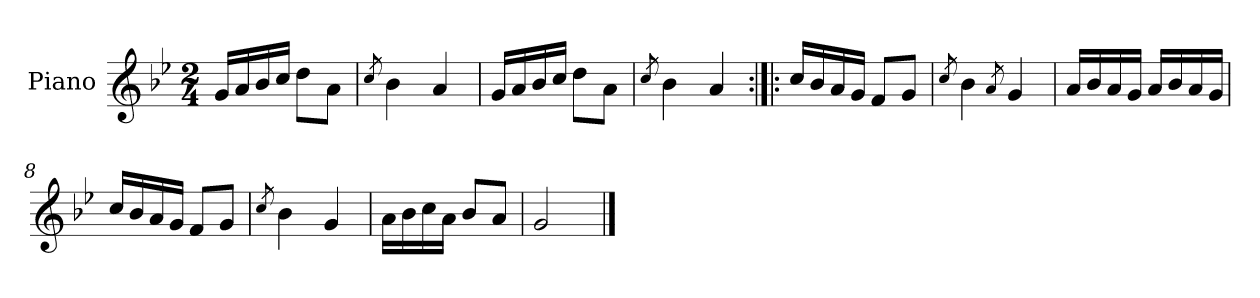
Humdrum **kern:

**kern
*part1
*staff1
*I"Piano
*I'Pno.
*clefG2
*k[b-e-]
*M2/4
=1
16g/LL
16a/
16b-/
16cc/JJ
8dd\L
8a\J
=2
8qcc/
4b-\
4a/
=3
16g/LL
16a/
16b-/
16cc/JJ
8dd\L
8a\J
=4
8qcc/
4b-\
4a/
=5:|!|:
16cc/LL
16b-/
16a/
16g/JJ
8f/L
8g/J
=6
8qcc/
4b-\
8qa/
4g/
=7
16a/LL
16b-/
16a/
16g/JJ
16a/LL
16b-/
16a/
16g/JJ
!!LO:LB:g=z
=8
16cc/LL
16b-/
16a/
16g/JJ
8f/L
8g/J
=9
8qcc/
4b-\
4g/
=10
16a\LL
16b-\
16cc\
16a\JJ
8b-/L
8a/J
=11
2g/
==
*-
